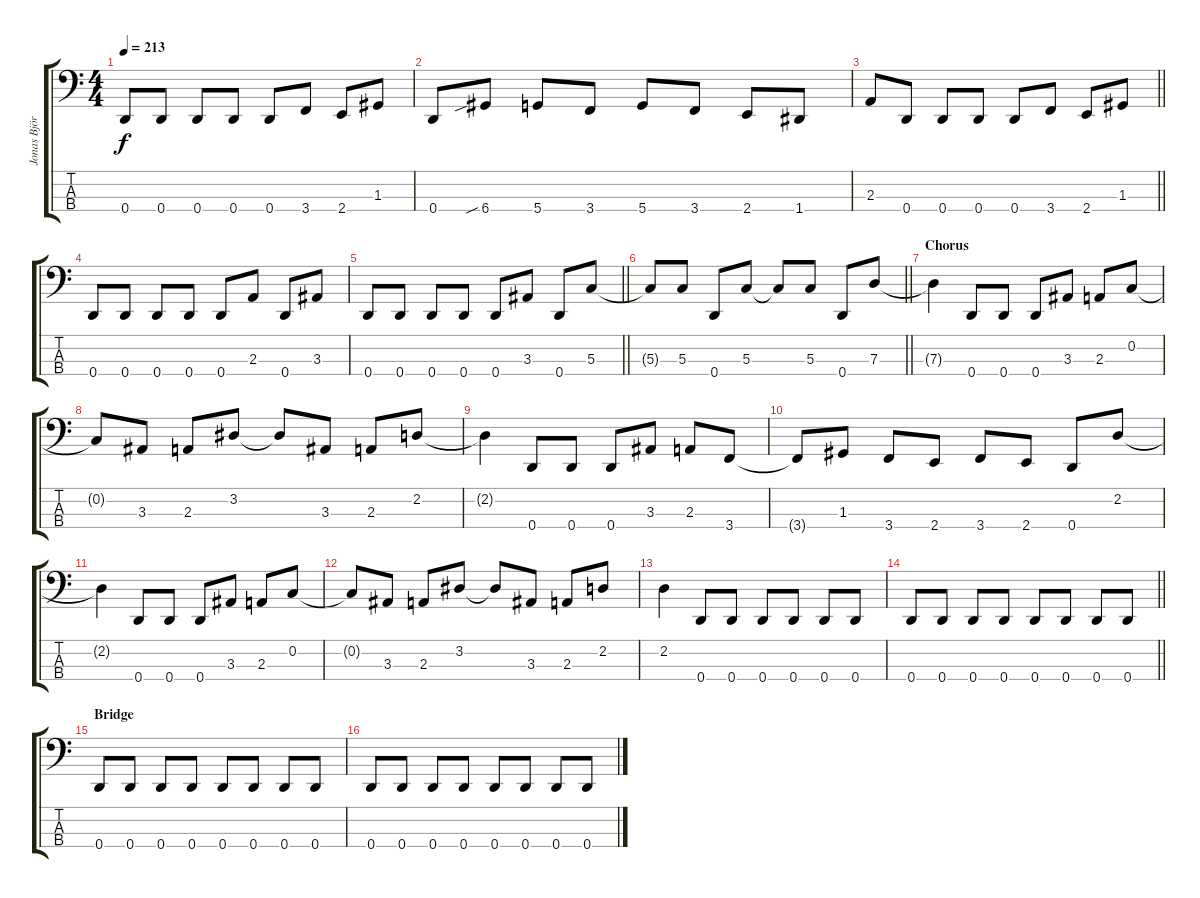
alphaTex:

\track ("Jonas Björler" "Jonas Björ") {instrument electricbassfinger}
\staff {score tabs}
\tuning (F2 C2 G1 D1) {hide}
\ts (4 4)
\tempo 213
\clef f4
\ks c
0.4.8{dy f} 0.4.8 0.4.8 0.4.8 0.4.8 3.4.8 2.4.8 1.3.8 |
0.4.8 6.4{sib}.8 5.4.8 3.4.8 5.4.8 3.4.8 2.4.8 1.4.8 |
\barLineRight lightlight
2.3.8 0.4.8 0.4.8 0.4.8 0.4.8 3.4.8 2.4.8 1.3.8 |
0.4.8 0.4.8 0.4.8 0.4.8 0.4.8 2.3.8 0.4.8 3.3.8 |
\barLineRight lightlight
0.4.8 0.4.8 0.4.8 0.4.8 0.4.8 3.3.8 0.4.8 5.3.8 |
\barLineRight lightlight
5.3{t}.8 5.3.8 0.4.8 5.3.8 5.3{t}.8 5.3.8 0.4.8 7.3.8 |
\section ("" "Chorus")
7.3{t}.4 0.4.8 0.4.8 0.4.8 3.3.8 2.3.8 0.2.8 |
0.2{t}.8 3.3.8 2.3.8 3.2.8 3.2{t}.8 3.3.8 2.3.8 2.2.8 |
2.2{t}.4 0.4.8 0.4.8 0.4.8 3.3.8 2.3.8 3.4.8 |
3.4{t}.8 1.3.8 3.4.8 2.4.8 3.4.8 2.4.8 0.4.8 2.2.8 |
2.2{t}.4 0.4.8 0.4.8 0.4.8 3.3.8 2.3.8 0.2.8 |
0.2{t}.8 3.3.8 2.3.8 3.2.8 3.2{t}.8 3.3.8 2.3.8 2.2.8 |
2.2.4 0.4.8 0.4.8 0.4.8 0.4.8 0.4.8 0.4.8 |
\barLineRight lightlight
0.4.8 0.4.8 0.4.8 0.4.8 0.4.8 0.4.8 0.4.8 0.4.8 |
\section ("" "Bridge")
0.4.8 0.4.8 0.4.8 0.4.8 0.4.8 0.4.8 0.4.8 0.4.8 |
0.4.8 0.4.8 0.4.8 0.4.8 0.4.8 0.4.8 0.4.8 0.4.8
